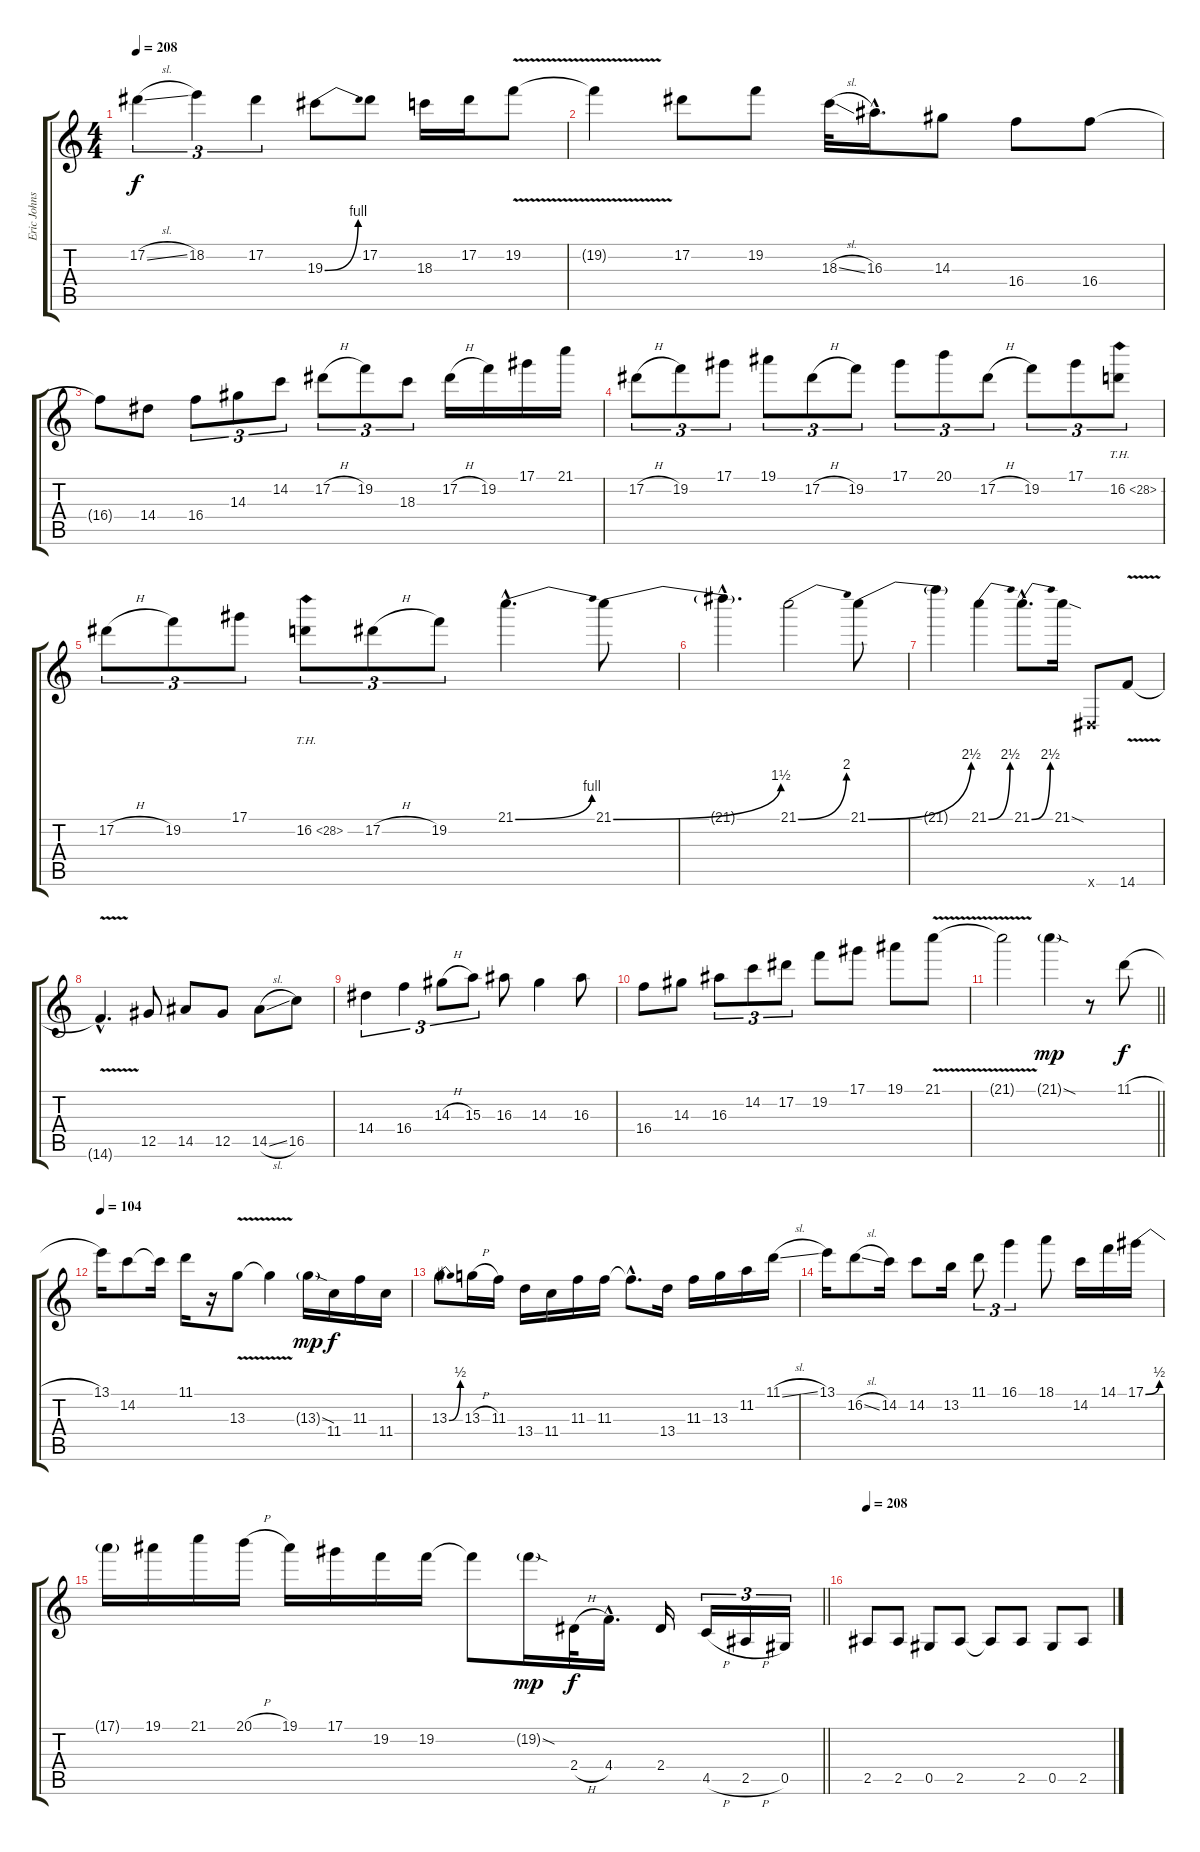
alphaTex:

\track ("Eric Johnson (Distortion)" "Eric Johns") {instrument distortionguitar}
\staff {score tabs}
\tuning (Eb4 Bb3 Gb3 Db3 Ab2 Eb2) {hide}
\ts (4 4)
\tempo 208
\clef g2
\ks c
17.2{sl}.4{tu (3 2) dy f} 18.2.4{tu (3 2)} 17.2.4{tu (3 2)} 19.3{be (bend 0 0 60 4)}.8 17.2.8 18.3.16 17.2.16 19.2{v}.8 |
19.2{t}.4 17.2.8 19.2.8 18.3{sl}.32 16.3{hac}.16{d} 14.3.8 16.4.8 16.4.8 |
16.4{t}.8 14.4.8 16.4.8{tu (3 2)} 14.3.8{tu (3 2)} 14.2.8{tu (3 2)} 17.2{h}.8{tu (3 2)} 19.2.8{tu (3 2)} 18.3.8{tu (3 2)} 17.2{h}.16 19.2.16 17.1.16 21.1.16 |
17.2{h}.8{tu (3 2)} 19.2.8{tu (3 2)} 17.1.8{tu (3 2)} 19.1.8{tu (3 2)} 17.2{h}.8{tu (3 2)} 19.2.8{tu (3 2)} 17.1.8{tu (3 2)} 20.1.8{tu (3 2)} 17.2{h}.8{tu (3 2)} 19.2.8{tu (3 2)} 17.1.8{tu (3 2)} 16.2{th 12}.8{tu (3 2)} |
17.2{h}.8{tu (3 2)} 19.2.8{tu (3 2)} 17.1.8{tu (3 2)} 16.2{th 12}.8{tu (3 2)} 17.2{h}.8{tu (3 2)} 19.2.8{tu (3 2)} 21.1{be (bend 0 0 60 4) hac}.4{d} 21.1{be (bend 0 0 60 6)}.8 |
21.1{hac t}.4{d} 21.1{be (bend 0 0 60 8)}.2 21.1{be (bend 0 0 60 10)}.8 |
21.1{t}.4 21.1{be (bend 0 0 60 10)}.4 21.1{be (bend 0 0 60 10) hac}.8{d} 21.1{sod}.16 0.6{x}.8 14.6{v}.8 |
14.6{hac t}.4{d} 12.5.8 14.5.8 12.5.8 14.5{sl}.8 16.5.8 |
14.4.4{tu (3 2)} 16.4.4{tu (3 2)} 14.3{h}.8{tu (3 2)} 15.3.8{tu (3 2)} 16.3.8 14.3.4 16.3.8 |
16.4.8 14.3.8 16.3.8{tu (3 2)} 14.2.8{tu (3 2)} 17.2.8{tu (3 2)} 19.2.8 17.1.8 19.1.8 21.1{v}.8 |
\barLineRight lightlight
21.1{t}.2 21.1{sod g}.4{dy mp} r.8 11.1{h}.8{dy f} |
\tempo 104
13.1.16 14.2.8 14.2{t}.16 11.1.16 r.16 13.3{v}.8 13.3{t}.4 13.3{sod g}.16{dy mp} 11.4.16{dy f} 11.3.16 11.4.16 |
13.3{be (bend 0 0 60 2)}.8 13.3{h}.16 11.3.16 13.4.16 11.4.16 11.3.16 11.3.16 11.3{hac t}.8{d} 13.4.16 11.3.16 13.3.16 11.2.16 11.1{sl}.16 |
13.1.16 16.2{sl}.8 14.2.16 14.2.8 13.2.16 11.1.8{tu (3 2)} 16.1.4{tu (3 2)} 18.1.8 14.2.16 14.1.16 17.1{be (bend 0 0 60 2)}.16 |
\barLineRight lightlight
17.1{t}.16 19.1.16 21.1.16 20.1{h}.16 19.1.16 17.1.16 19.2.16 19.2.16 19.2{t}.8 19.2{sod g}.16{dy mp} 2.4{h}.32{dy f} 4.4{hac}.16{d} 2.4.16 4.5{h}.16{tu (3 2)} 2.5{h}.16{tu (3 2)} 0.5.16{tu (3 2)} |
\tempo 208
2.5.8 2.5.8 0.5.8 2.5.8 2.5{t}.8 2.5.8 0.5.8 2.5.8
